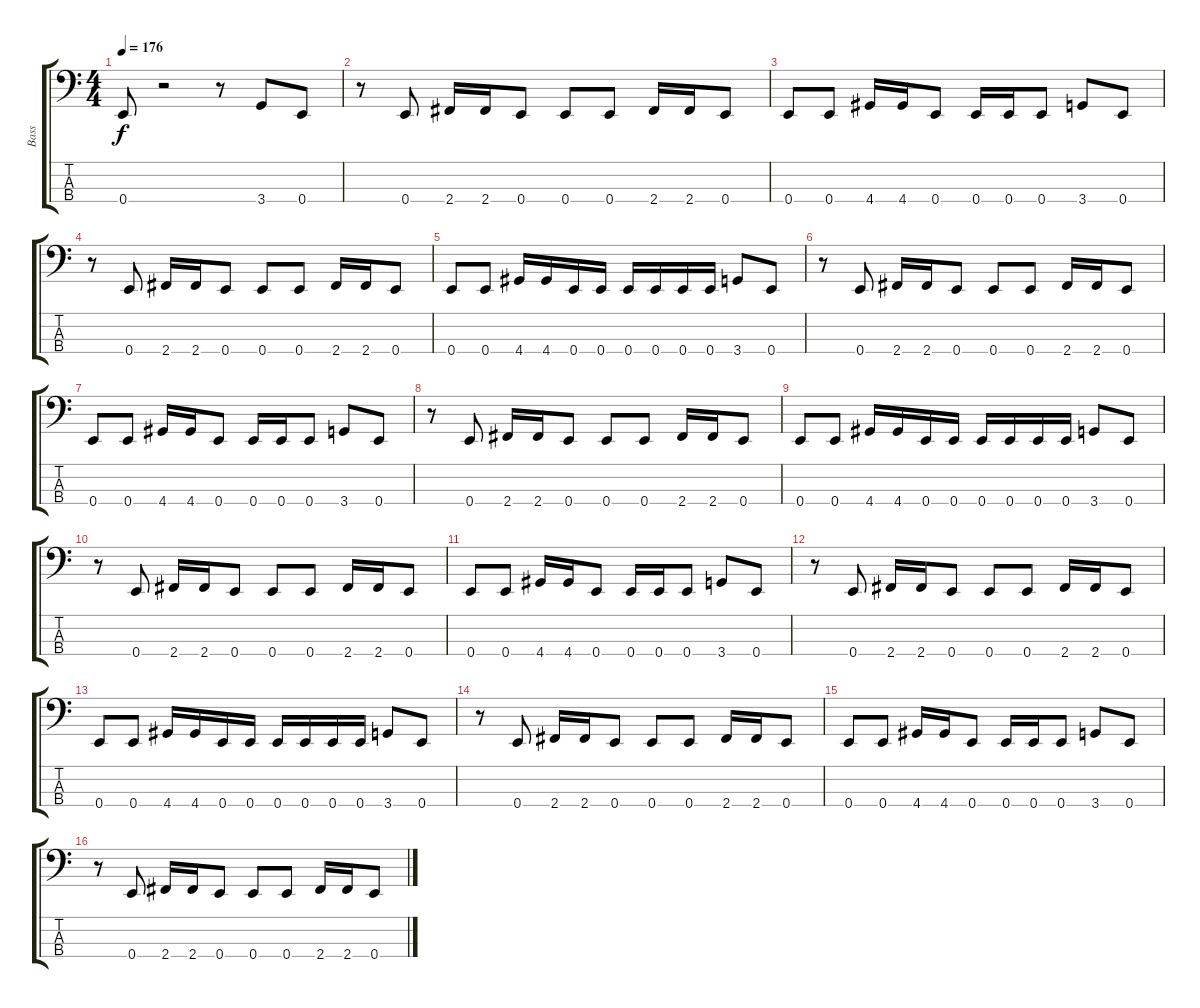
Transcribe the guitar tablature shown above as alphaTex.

\track ("Bass" "Bass") {instrument electricbasspick}
\staff {score tabs}
\tuning (G2 D2 A1 E1) {hide}
\ts (4 4)
\tempo 176
\clef f4
\ks c
0.4.8{dy f} r.2 r.8 3.4.8 0.4.8 |
r.8 0.4.8 2.4.16 2.4.16 0.4.8 0.4.8 0.4.8 2.4.16 2.4.16 0.4.8 |
0.4.8 0.4.8 4.4.16 4.4.16 0.4.8 0.4.16 0.4.16 0.4.8 3.4.8 0.4.8 |
r.8 0.4.8 2.4.16 2.4.16 0.4.8 0.4.8 0.4.8 2.4.16 2.4.16 0.4.8 |
0.4.8 0.4.8 4.4.16 4.4.16 0.4.16 0.4.16 0.4.16 0.4.16 0.4.16 0.4.16 3.4.8 0.4.8 |
r.8 0.4.8 2.4.16 2.4.16 0.4.8 0.4.8 0.4.8 2.4.16 2.4.16 0.4.8 |
0.4.8 0.4.8 4.4.16 4.4.16 0.4.8 0.4.16 0.4.16 0.4.8 3.4.8 0.4.8 |
r.8 0.4.8 2.4.16 2.4.16 0.4.8 0.4.8 0.4.8 2.4.16 2.4.16 0.4.8 |
0.4.8 0.4.8 4.4.16 4.4.16 0.4.16 0.4.16 0.4.16 0.4.16 0.4.16 0.4.16 3.4.8 0.4.8 |
r.8 0.4.8 2.4.16 2.4.16 0.4.8 0.4.8 0.4.8 2.4.16 2.4.16 0.4.8 |
0.4.8 0.4.8 4.4.16 4.4.16 0.4.8 0.4.16 0.4.16 0.4.8 3.4.8 0.4.8 |
r.8 0.4.8 2.4.16 2.4.16 0.4.8 0.4.8 0.4.8 2.4.16 2.4.16 0.4.8 |
0.4.8 0.4.8 4.4.16 4.4.16 0.4.16 0.4.16 0.4.16 0.4.16 0.4.16 0.4.16 3.4.8 0.4.8 |
r.8 0.4.8 2.4.16 2.4.16 0.4.8 0.4.8 0.4.8 2.4.16 2.4.16 0.4.8 |
0.4.8 0.4.8 4.4.16 4.4.16 0.4.8 0.4.16 0.4.16 0.4.8 3.4.8 0.4.8 |
r.8 0.4.8 2.4.16 2.4.16 0.4.8 0.4.8 0.4.8 2.4.16 2.4.16 0.4.8
